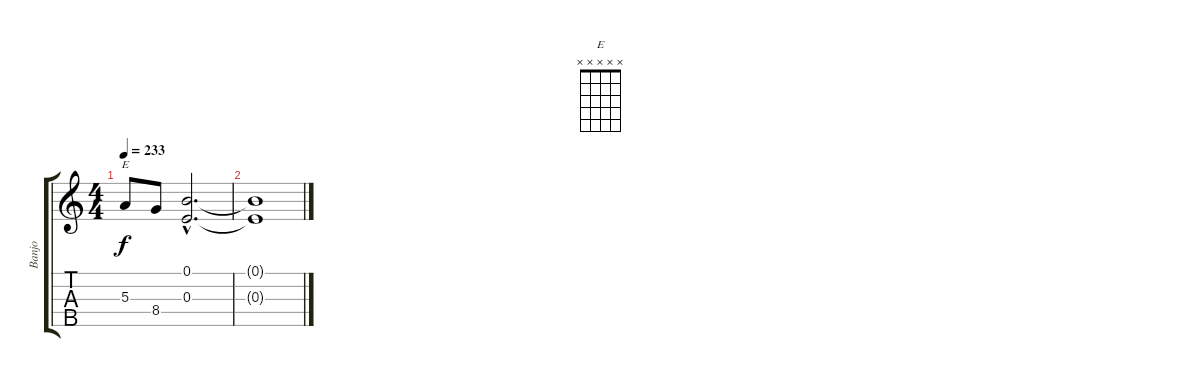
\track ("Banjo" "Banjo") {instrument banjo}
\staff {score tabs}
\tuning (B3 Ab3 E3 B2 E4) {hide}
\displaytranspose 12
\chord ("E" x x x x x) {firstfret 0}
\ts (4 4)
\tempo 233
\clef g2
\ks c
5.3.8{ch "E" dy f} 8.4.8 (0.1{hac} 0.3{hac}).2{d} |
(0.1{t} 0.3{t}).1
